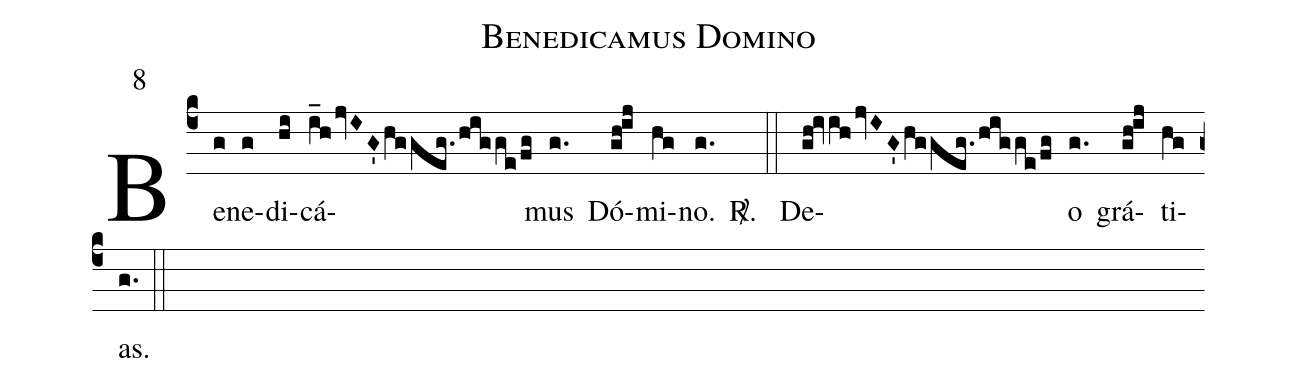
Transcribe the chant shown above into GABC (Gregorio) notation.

name: Benedicamus Domino;
mode: 8;
%%
(c4)
Be(g)ne(g)di(hi)cá(i_h/jvIG'hg/geg./hig/ge/fg)mus(g.) Dó(gh!ij)mi(hg)no.(g.) <sp>R/</sp>.() (::)
De(gh!ivih/jvIG'hg/geg./hig/ge/fg)o(g.) grá(gh!ij)ti(hg)as.(g.) (::)
